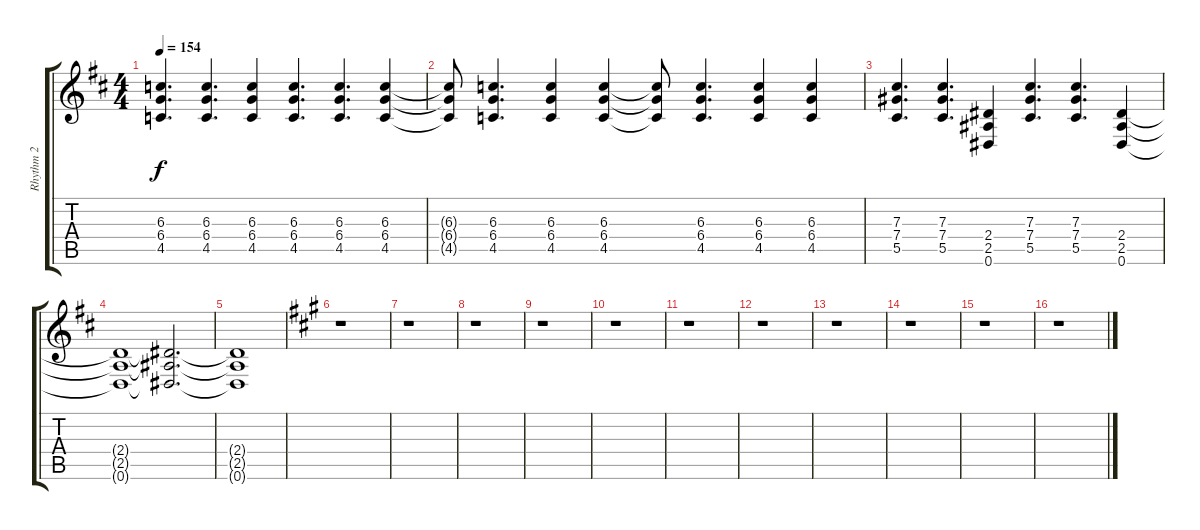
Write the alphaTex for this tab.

\track ("Rhythm 2" "Rhythm 2") {instrument distortionguitar}
\staff {score tabs}
\tuning (Eb4 Bb3 Gb3 Db3 Ab2 Eb2) {hide}
\ts (4 4)
\tempo 154
\clef g2
\ks d
(6.3 6.4 4.5).4{d dy f} (6.3 6.4 4.5).4{d} (6.3 6.4 4.5).4{beam merge} (6.3 6.4 4.5).4{d} (6.3 6.4 4.5).4{d} (6.3 6.4 4.5).4 |
(6.3{t} 6.4{t} 4.5{t}).8 (6.3 6.4 4.5).4{d} (6.3 6.4 4.5).4 (6.3 6.4 4.5).4 (6.3{t} 6.4{t} 4.5{t}).8 (6.3 6.4 4.5).4{d} (6.3 6.4 4.5).4 (6.3 6.4 4.5).4 |
(7.3 7.4 5.5).4{d} (7.3 7.4 5.5).4{d} (2.4 2.5 0.6).4 (7.3 7.4 5.5).4{d} (7.3 7.4 5.5).4{d} (2.4 2.5 0.6).4 |
(2.4{t} 2.5{t} 0.6{t}).1 (2.4{t} 2.5{t} 0.6{t}).2{d} |
(2.4{t} 2.5{t} 0.6{t}).1 |
\ks a
r.1 |
r.1 |
r.1 |
r.1 |
r.1 |
r.1 |
r.1 |
r.1 |
r.1 |
r.1 |
r.1
